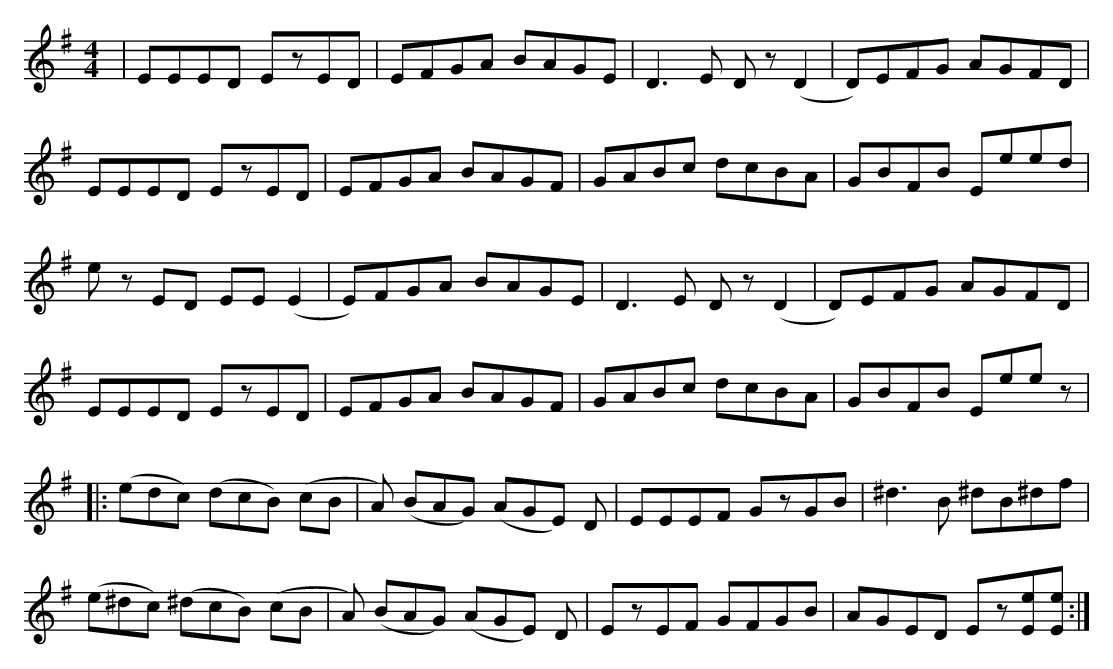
X:1
M:4/4
K:G
|EEED EzED|EFGA BAGE|D3E Dz(D2|D)EFG AGFD|
EEED EzED|EFGA BAGF|GABc dcBA|GBFB Eeed|
ez ED EE(E2|E)FGA BAGE|D3E Dz(D2|D)EFG AGFD|
EEED EzED|EFGA BAGF|GABc dcBA|GBFB Eeez|
|:(edc) (dcB) (cB|A) (BAG) (AGE) D|EEEF GzGB|^d3B ^dB^df|
(e^dc) (^dcB) (cB|A) (BAG) (AGE) D|EzEF GFGB|AGED Ez[eE][eE]:|
